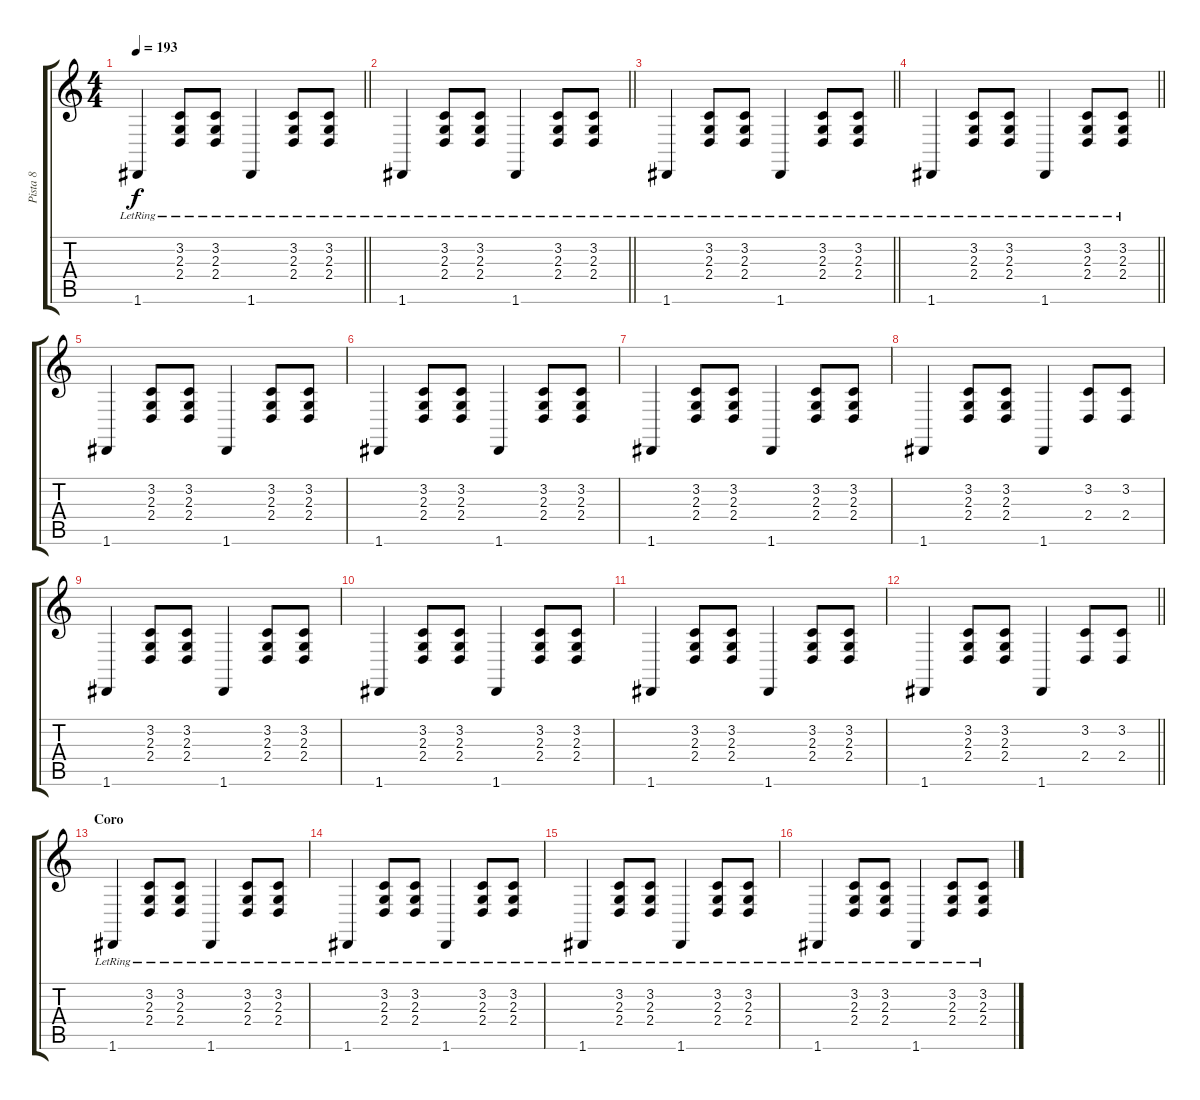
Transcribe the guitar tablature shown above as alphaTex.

\track ("Pista 8" "Pista 8") {instrument melodictom}
\staff {score tabs}
\tuning (D4 A3 F3 C3 G2 D2) {hide}
\ts (4 4)
\tempo 193
\clef g2
\barLineRight lightlight
\ks c
1.6{lr}.4{dy f} (3.2{lr} 2.3{lr} 2.4{lr}).8 (3.2{lr} 2.3{lr} 2.4{lr}).8 1.6{lr}.4 (3.2{lr} 2.3{lr} 2.4{lr}).8 (3.2{lr} 2.3{lr} 2.4{lr}).8 |
\barLineRight lightlight
1.6{lr}.4 (3.2{lr} 2.3{lr} 2.4{lr}).8 (3.2{lr} 2.3{lr} 2.4{lr}).8 1.6{lr}.4 (3.2{lr} 2.3{lr} 2.4{lr}).8 (3.2{lr} 2.3{lr} 2.4{lr}).8 |
\barLineRight lightlight
1.6{lr}.4 (3.2{lr} 2.3{lr} 2.4{lr}).8 (3.2{lr} 2.3{lr} 2.4{lr}).8 1.6{lr}.4 (3.2{lr} 2.3{lr} 2.4{lr}).8 (3.2{lr} 2.3{lr} 2.4{lr}).8 |
\barLineRight lightlight
1.6{lr}.4 (3.2{lr} 2.3{lr} 2.4{lr}).8 (3.2{lr} 2.3{lr} 2.4{lr}).8 1.6{lr}.4 (3.2{lr} 2.3{lr} 2.4{lr}).8 (3.2{lr} 2.3{lr} 2.4{lr}).8 |
1.6.4 (3.2 2.3 2.4).8 (3.2 2.3 2.4).8 1.6.4 (3.2 2.3 2.4).8 (3.2 2.3 2.4).8 |
1.6.4 (3.2 2.3 2.4).8 (3.2 2.3 2.4).8 1.6.4 (3.2 2.3 2.4).8 (3.2 2.3 2.4).8 |
1.6.4 (3.2 2.3 2.4).8 (3.2 2.3 2.4).8 1.6.4 (3.2 2.3 2.4).8 (3.2 2.3 2.4).8 |
1.6.4 (3.2 2.3 2.4).8 (3.2 2.3 2.4).8 1.6.4 (3.2 2.4).8 (3.2 2.4).8 |
1.6.4 (3.2 2.3 2.4).8 (3.2 2.3 2.4).8 1.6.4 (3.2 2.3 2.4).8 (3.2 2.3 2.4).8 |
1.6.4 (3.2 2.3 2.4).8 (3.2 2.3 2.4).8 1.6.4 (3.2 2.3 2.4).8 (3.2 2.3 2.4).8 |
1.6.4 (3.2 2.3 2.4).8 (3.2 2.3 2.4).8 1.6.4 (3.2 2.3 2.4).8 (3.2 2.3 2.4).8 |
\barLineRight lightlight
1.6.4 (3.2 2.3 2.4).8 (3.2 2.3 2.4).8 1.6.4 (3.2 2.4).8 (3.2 2.4).8 |
\section ("" "Coro")
1.6{lr}.4 (3.2{lr} 2.3{lr} 2.4{lr}).8 (3.2{lr} 2.3{lr} 2.4{lr}).8 1.6{lr}.4 (3.2{lr} 2.3{lr} 2.4{lr}).8 (3.2{lr} 2.3{lr} 2.4{lr}).8 |
1.6{lr}.4 (3.2{lr} 2.3{lr} 2.4{lr}).8 (3.2{lr} 2.3{lr} 2.4{lr}).8 1.6{lr}.4 (3.2{lr} 2.3{lr} 2.4{lr}).8 (3.2{lr} 2.3{lr} 2.4{lr}).8 |
1.6{lr}.4 (3.2{lr} 2.3{lr} 2.4{lr}).8 (3.2{lr} 2.3{lr} 2.4{lr}).8 1.6{lr}.4 (3.2{lr} 2.3{lr} 2.4{lr}).8 (3.2{lr} 2.3{lr} 2.4{lr}).8 |
1.6{lr}.4 (3.2{lr} 2.3{lr} 2.4{lr}).8 (3.2{lr} 2.3{lr} 2.4{lr}).8 1.6{lr}.4 (3.2{lr} 2.3{lr} 2.4{lr}).8 (3.2{lr} 2.3{lr} 2.4{lr}).8
